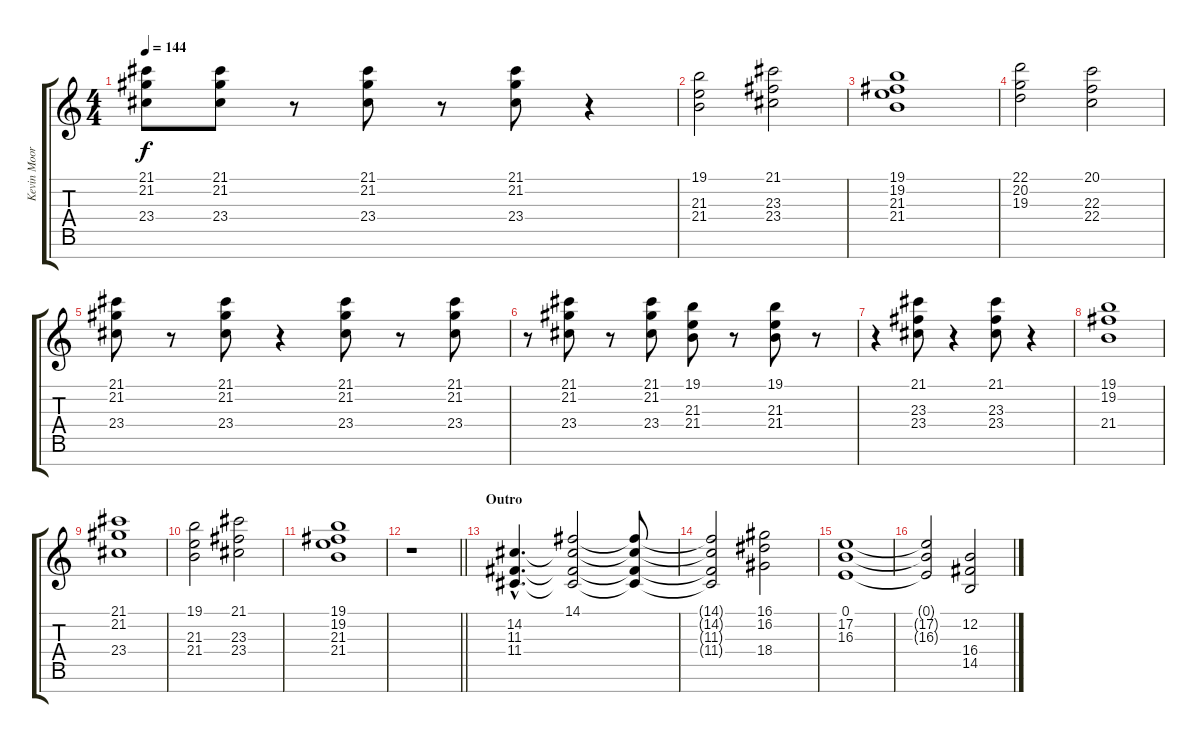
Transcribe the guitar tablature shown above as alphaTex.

\track ("Kevin Moore - keyboards" "Kevin Moor") {instrument stringensemble1}
\staff {score tabs}
\tuning (E4 B3 G3 D3 A2 E2 B1) {hide}
\ts (4 4)
\tempo 144
\clef g2
\ks c
(21.1 21.2 23.4).8{dy f} (21.1 21.2 23.4).8 r.8 (21.1 21.2 23.4).8 r.8 (21.1 21.2 23.4).8 r.4 |
(19.1 21.3 21.4).2 (21.1 23.3 23.4).2 |
(19.1 19.2 21.3 21.4).1 |
(22.1 20.2 19.3).2 (20.1 22.3 22.4).2 |
(21.1 21.2 23.4).8 r.8 (21.1 21.2 23.4).8 r.4 (21.1 21.2 23.4).8 r.8 (21.1 21.2 23.4).8 |
r.8 (21.1 21.2 23.4).8 r.8 (21.1 21.2 23.4).8 (19.1 21.3 21.4).8 r.8 (19.1 21.3 21.4).8 r.8 |
r.4 (21.1 23.3 23.4).8 r.4 (21.1 23.3 23.4).8 r.4 |
(19.1 19.2 21.4).1 |
(21.1 21.2 23.4).1 |
(19.1 21.3 21.4).2 (21.1 23.3 23.4).2 |
(19.1 19.2 21.3 21.4).1 |
\barLineRight lightlight
r.1 |
\section ("" "Outro")
(14.2{hac} 11.3{hac} 11.4{hac}).4{d instrument stringensemble1} (14.1 14.2{t} 11.3{t} 11.4{t}).2 (14.1{t} 14.2{t} 11.3{t} 11.4{t}).8 |
(14.1{t} 14.2{t} 11.3{t} 11.4{t}).2 (16.1 16.2 18.4).2 |
(0.1 17.2 16.3).1 |
(0.1{t} 17.2{t} 16.3{t}).2 (12.2 16.4 14.5).2
